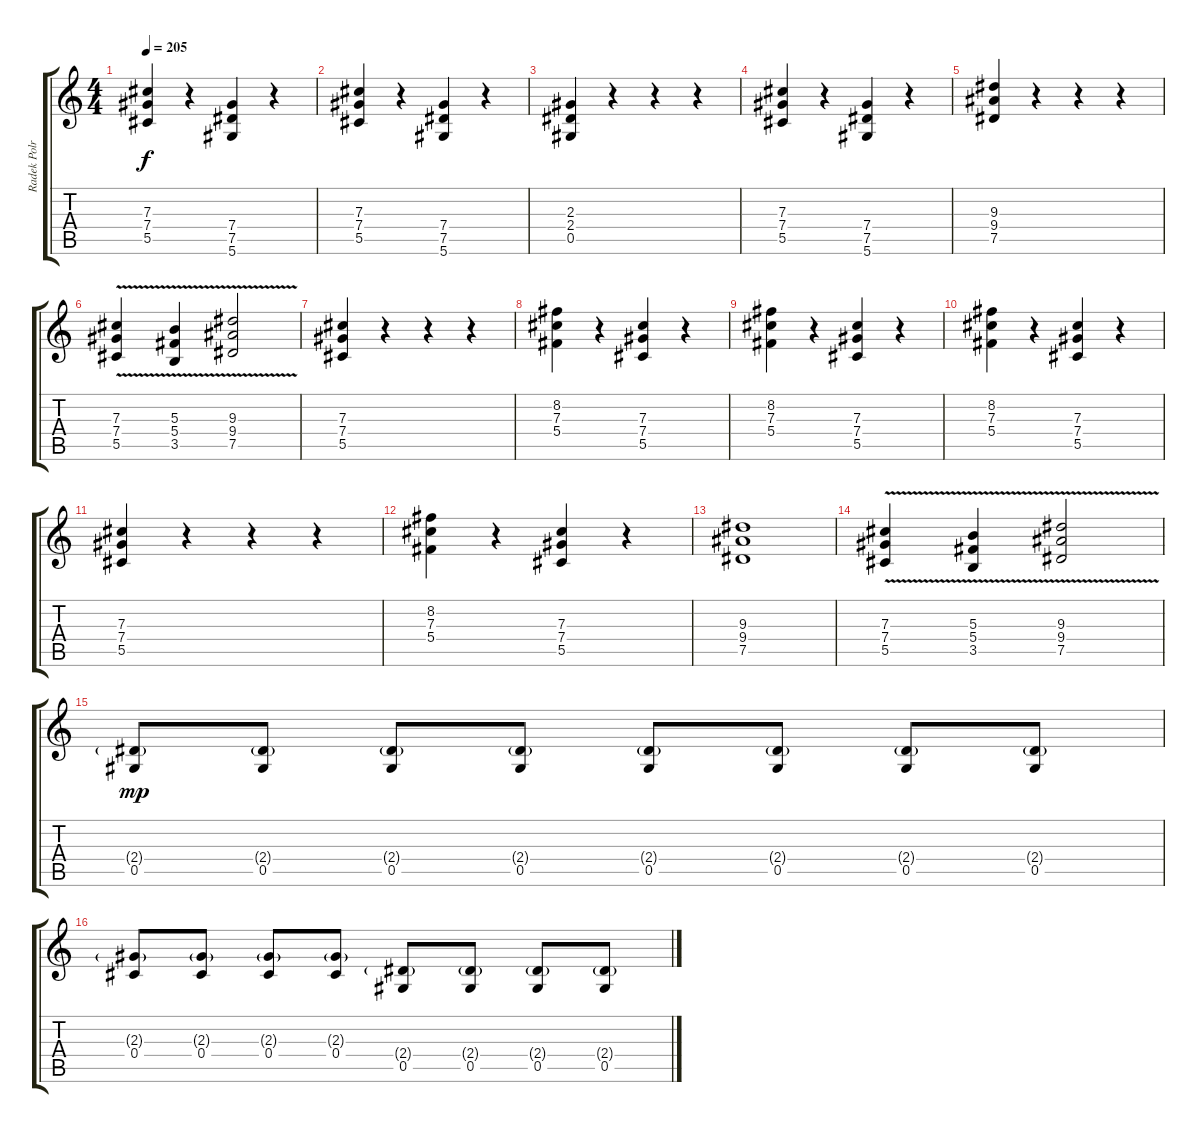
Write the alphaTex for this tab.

\track ("Radek Polrolniczak" "Radek Polr") {instrument distortionguitar}
\staff {score tabs}
\tuning (Eb4 Bb3 Gb3 Db3 Ab2 Eb2) {hide}
\ts (4 4)
\tempo 205
\clef g2
\ks c
(7.3 7.4 5.5).4{dy f} r.4 (7.4 7.5 5.6).4 r.4 |
(7.3 7.4 5.5).4 r.4 (7.4 7.5 5.6).4 r.4 |
(2.3 2.4 0.5).4 r.4 r.4 r.4 |
(7.3 7.4 5.5).4 r.4 (7.4 7.5 5.6).4 r.4 |
(9.3 9.4 7.5).4 r.4 r.4 r.4 |
(7.3 7.4 5.5{v}).4 (5.3 5.4 3.5{v}).4 (9.3 9.4 7.5{v}).2 |
(7.3 7.4 5.5).4 r.4 r.4 r.4 |
(8.2 7.3 5.4).4 r.4 (7.3 7.4 5.5).4 r.4 |
(8.2 7.3 5.4).4 r.4 (7.3 7.4 5.5).4 r.4 |
(8.2 7.3 5.4).4 r.4 (7.3 7.4 5.5).4 r.4 |
(7.3 7.4 5.5).4 r.4 r.4 r.4 |
(8.2 7.3 5.4).4 r.4 (7.3 7.4 5.5).4 r.4 |
(9.3 9.4 7.5).1 |
(7.3 7.4 5.5{v}).4 (5.3 5.4 3.5{v}).4 (9.3 9.4 7.5{v}).2 |
(2.4{g} 0.5).8{dy mp} (2.4{g} 0.5).8 (2.4{g} 0.5).8 (2.4{g} 0.5).8 (2.4{g} 0.5).8 (2.4{g} 0.5).8 (2.4{g} 0.5).8 (2.4{g} 0.5).8 |
(2.3{g} 0.4).8 (2.3{g} 0.4).8 (2.3{g} 0.4).8 (2.3{g} 0.4).8 (2.4{g} 0.5).8 (2.4{g} 0.5).8 (2.4{g} 0.5).8 (2.4{g} 0.5).8
